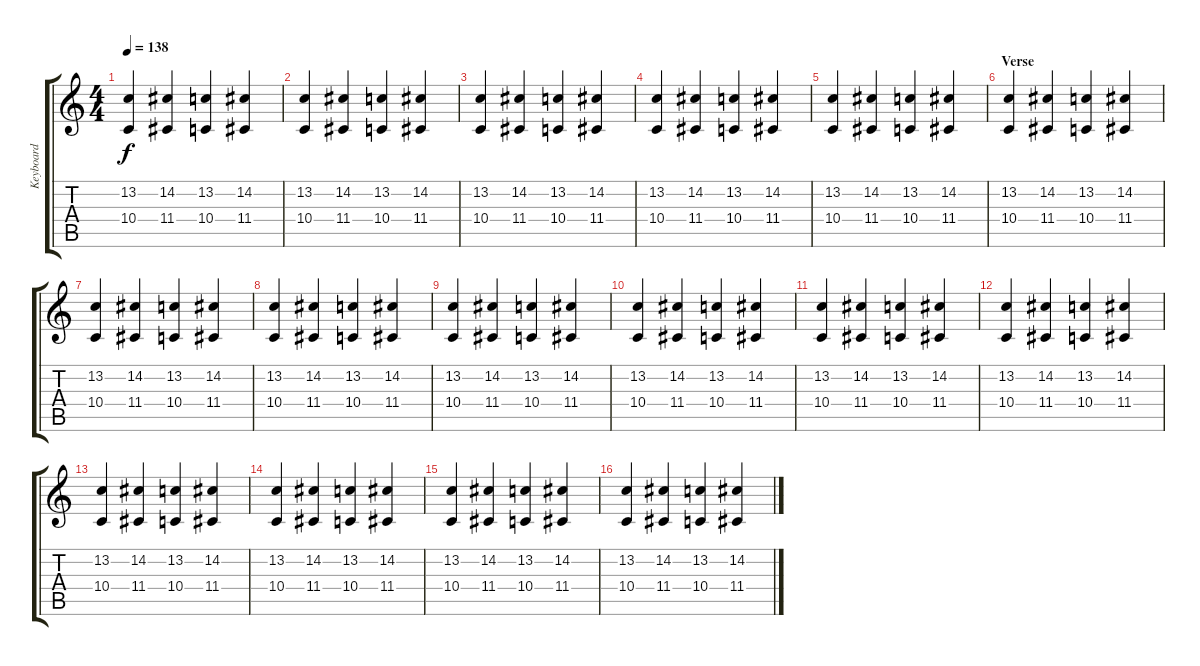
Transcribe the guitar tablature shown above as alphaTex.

\track ("Keyboard" "Keyboard") {instrument drawbarorgan}
\staff {score tabs}
\tuning (E4 B3 G3 D3 A2 E2) {hide}
\ts (4 4)
\tempo 138
\clef g2
\ks c
(13.2 10.4).4{dy f} (14.2 11.4).4 (13.2 10.4).4 (14.2 11.4).4 |
(13.2 10.4).4 (14.2 11.4).4 (13.2 10.4).4 (14.2 11.4).4 |
(13.2 10.4).4 (14.2 11.4).4 (13.2 10.4).4 (14.2 11.4).4 |
(13.2 10.4).4 (14.2 11.4).4 (13.2 10.4).4 (14.2 11.4).4 |
(13.2 10.4).4 (14.2 11.4).4 (13.2 10.4).4 (14.2 11.4).4 |
\section ("" "Verse")
(13.2 10.4).4 (14.2 11.4).4 (13.2 10.4).4 (14.2 11.4).4 |
(13.2 10.4).4 (14.2 11.4).4 (13.2 10.4).4 (14.2 11.4).4 |
(13.2 10.4).4 (14.2 11.4).4 (13.2 10.4).4 (14.2 11.4).4 |
(13.2 10.4).4 (14.2 11.4).4 (13.2 10.4).4 (14.2 11.4).4 |
(13.2 10.4).4 (14.2 11.4).4 (13.2 10.4).4 (14.2 11.4).4 |
(13.2 10.4).4 (14.2 11.4).4 (13.2 10.4).4 (14.2 11.4).4 |
(13.2 10.4).4 (14.2 11.4).4 (13.2 10.4).4 (14.2 11.4).4 |
(13.2 10.4).4 (14.2 11.4).4 (13.2 10.4).4 (14.2 11.4).4 |
(13.2 10.4).4 (14.2 11.4).4 (13.2 10.4).4 (14.2 11.4).4 |
(13.2 10.4).4 (14.2 11.4).4 (13.2 10.4).4 (14.2 11.4).4 |
(13.2 10.4).4 (14.2 11.4).4 (13.2 10.4).4 (14.2 11.4).4
